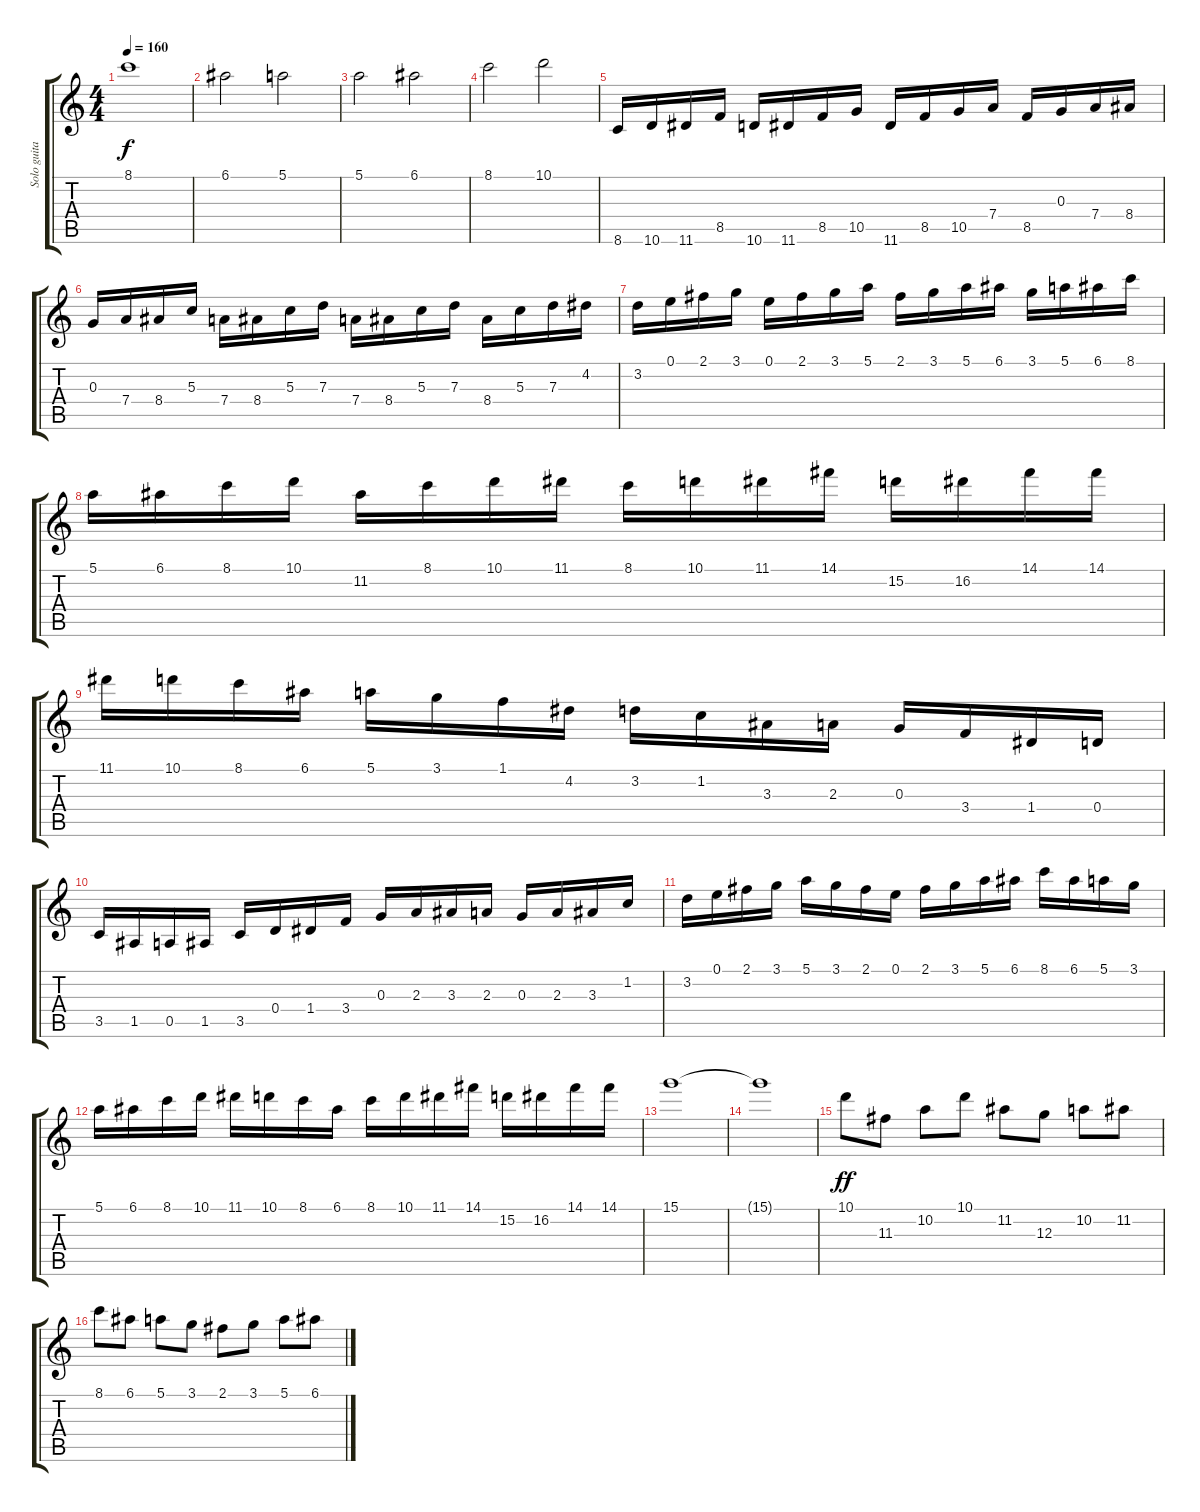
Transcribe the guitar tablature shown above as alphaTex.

\track ("Solo guitar" "Solo guita") {instrument overdrivenguitar}
\staff {score tabs}
\tuning (E4 B3 G3 D3 A2 E2) {hide}
\ts (4 4)
\tempo 160
\clef g2
\ks c
8.1.1{dy f} |
6.1.2 5.1.2 |
5.1.2 6.1.2 |
8.1.2 10.1.2 |
8.6.16 10.6.16 11.6.16 8.5.16 10.6.16 11.6.16 8.5.16 10.5.16 11.6.16 8.5.16 10.5.16 7.4.16 8.5.16 0.3.16 7.4.16 8.4.16 |
0.3.16 7.4.16 8.4.16 5.3.16 7.4.16 8.4.16 5.3.16 7.3.16 7.4.16 8.4.16 5.3.16 7.3.16 8.4.16 5.3.16 7.3.16 4.2.16 |
3.2.16 0.1.16 2.1.16 3.1.16 0.1.16 2.1.16 3.1.16 5.1.16 2.1.16 3.1.16 5.1.16 6.1.16 3.1.16 5.1.16 6.1.16 8.1.16 |
5.1.16 6.1.16 8.1.16 10.1.16 11.2.16 8.1.16 10.1.16 11.1.16 8.1.16 10.1.16 11.1.16 14.1.16 15.2.16 16.2.16 14.1.16 14.1.16 |
11.1.16 10.1.16 8.1.16 6.1.16 5.1.16 3.1.16 1.1.16 4.2.16 3.2.16 1.2.16 3.3.16 2.3.16 0.3.16 3.4.16 1.4.16 0.4.16 |
3.5.16 1.5.16 0.5.16 1.5.16 3.5.16 0.4.16 1.4.16 3.4.16 0.3.16 2.3.16 3.3.16 2.3.16 0.3.16 2.3.16 3.3.16 1.2.16 |
3.2.16 0.1.16 2.1.16 3.1.16 5.1.16 3.1.16 2.1.16 0.1.16 2.1.16 3.1.16 5.1.16 6.1.16 8.1.16 6.1.16 5.1.16 3.1.16 |
5.1.16 6.1.16 8.1.16 10.1.16 11.1.16 10.1.16 8.1.16 6.1.16 8.1.16 10.1.16 11.1.16 14.1.16 15.2.16 16.2.16 14.1.16 14.1.16 |
15.1.1 |
15.1{t}.1 |
10.1.8{dy ff} 11.3.8 10.2.8 10.1.8 11.2.8 12.3.8 10.2.8 11.2.8 |
8.1.8 6.1.8 5.1.8 3.1.8 2.1.8 3.1.8 5.1.8 6.1.8
